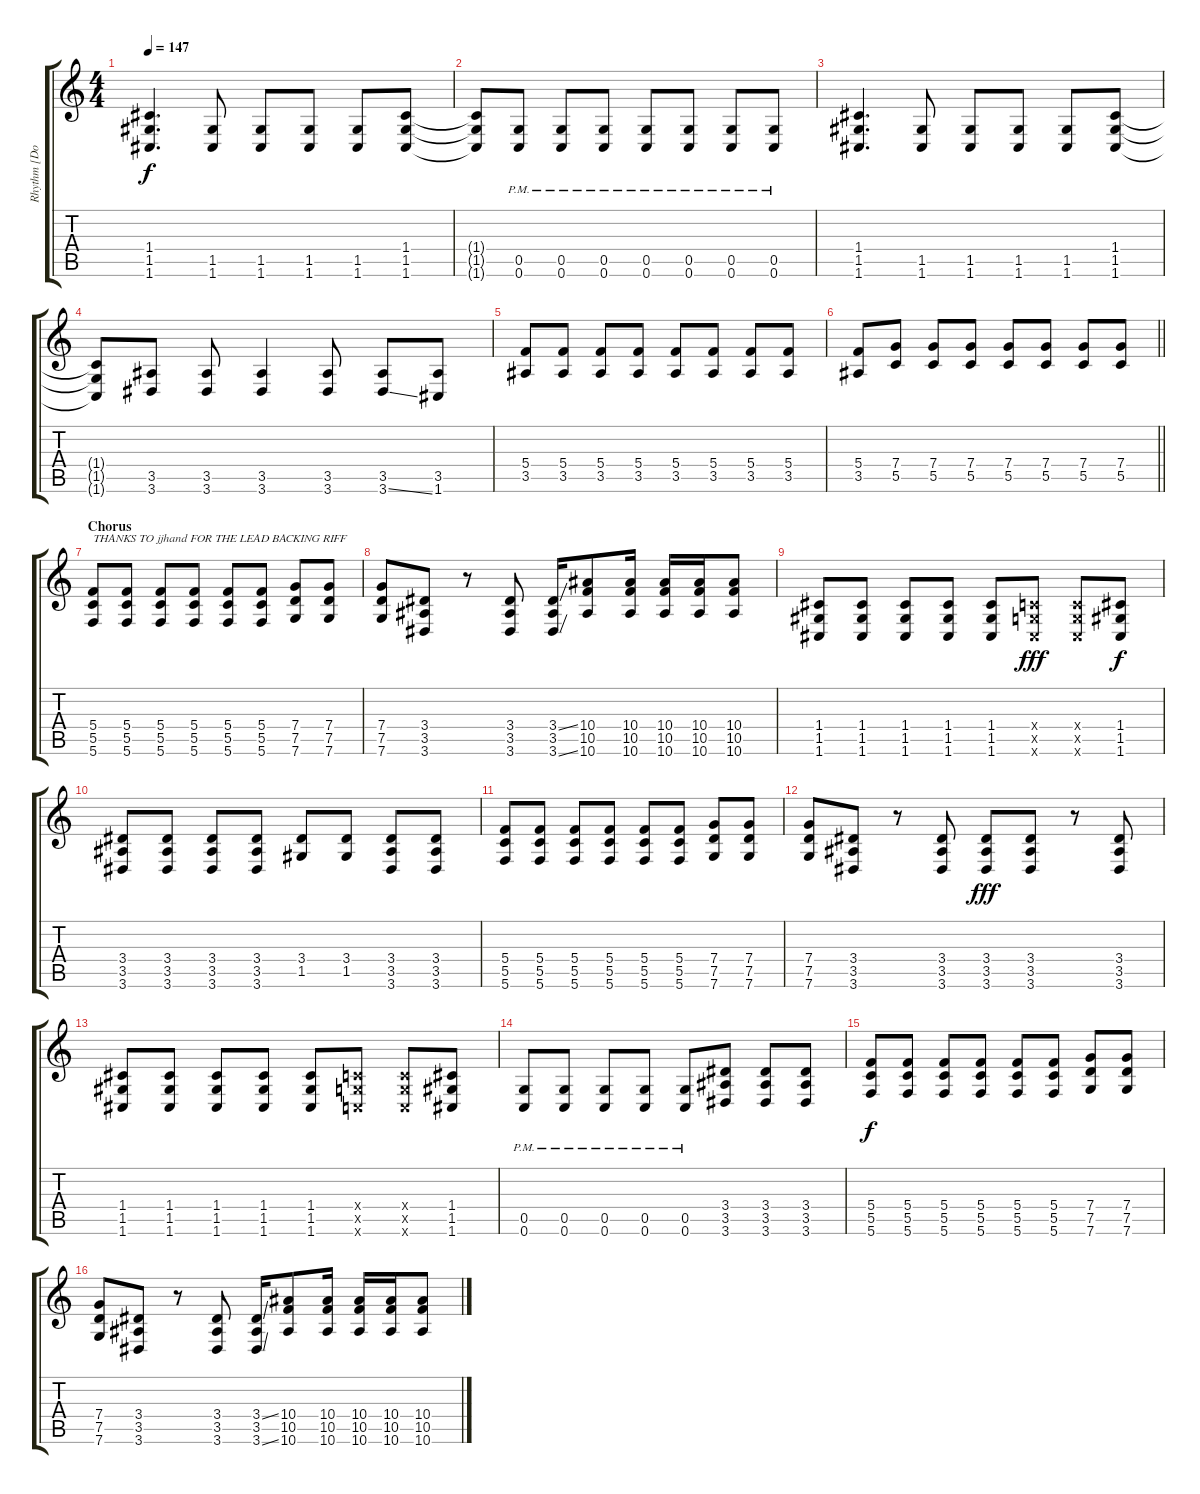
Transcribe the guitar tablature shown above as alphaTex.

\track ("Rhythm [Donegan]" "Rhythm [Do") {instrument distortionguitar}
\staff {score tabs}
\tuning (D4 A3 F3 C3 G2 C2) {hide}
\ts (4 4)
\tempo 147
\clef g2
\ks c
(1.4 1.5 1.6).4{d dy f} (1.5 1.6).8 (1.5 1.6).8 (1.5 1.6).8 (1.5 1.6).8 (1.4 1.5 1.6).8 |
(1.4{t} 1.5{t} 1.6{t}).8 (0.5{pm} 0.6{pm}).8 (0.5{pm} 0.6{pm}).8 (0.5{pm} 0.6{pm}).8 (0.5{pm} 0.6{pm}).8 (0.5{pm} 0.6{pm}).8 (0.5{pm} 0.6{pm}).8 (0.5{pm} 0.6{pm}).8 |
(1.4 1.5 1.6).4{d} (1.5 1.6).8 (1.5 1.6).8 (1.5 1.6).8 (1.5 1.6).8 (1.4 1.5 1.6).8 |
(1.4{t} 1.5{t} 1.6{t}).8 (3.5 3.6).8 (3.5 3.6).8 (3.5 3.6).4 (3.5 3.6).8 (3.5 3.6{ss}).8 (3.5 1.6).8 |
(5.4 3.5).8 (5.4 3.5).8 (5.4 3.5).8 (5.4 3.5).8 (5.4 3.5).8 (5.4 3.5).8 (5.4 3.5).8 (5.4 3.5).8 |
\barLineRight lightlight
(5.4 3.5).8 (7.4 5.5).8 (7.4 5.5).8 (7.4 5.5).8 (7.4 5.5).8 (7.4 5.5).8 (7.4 5.5).8 (7.4 5.5).8 |
\section ("" "Chorus")
(5.4 5.5 5.6).8{txt "THANKS TO jjhand FOR THE LEAD BACKING RIFF"} (5.4 5.5 5.6).8 (5.4 5.5 5.6).8 (5.4 5.5 5.6).8 (5.4 5.5 5.6).8 (5.4 5.5 5.6).8 (7.4 7.5 7.6).8 (7.4 7.5 7.6).8 |
(7.4 7.5 7.6).8 (3.4 3.5 3.6).8 r.8 (3.4 3.5 3.6).8 (3.4{ss} 3.5 3.6{ss}).16 (10.4 10.5 10.6).8 (10.4 10.5 10.6).16 (10.4 10.5 10.6).16 (10.4 10.5 10.6).16 (10.4 10.5 10.6).8 |
(1.4 1.5 1.6).8 (1.4 1.5 1.6).8 (1.4 1.5 1.6).8 (1.4 1.5 1.6).8 (1.4 1.5 1.6).8 (0.4{x} 0.5{x} 1.6{x}).8{dy fff} (0.4{x} 0.5{x} 1.6{x}).8 (1.4 1.5 1.6).8{dy f} |
(3.4 3.5 3.6).8 (3.4 3.5 3.6).8 (3.4 3.5 3.6).8 (3.4 3.5 3.6).8 (3.4 1.5).8 (3.4 1.5).8 (3.4 3.5 3.6).8 (3.4 3.5 3.6).8 |
(5.4 5.5 5.6).8 (5.4 5.5 5.6).8 (5.4 5.5 5.6).8 (5.4 5.5 5.6).8 (5.4 5.5 5.6).8 (5.4 5.5 5.6).8 (7.4 7.5 7.6).8 (7.4 7.5 7.6).8 |
(7.4 7.5 7.6).8 (3.4 3.5 3.6).8 r.8 (3.4 3.5 3.6).8 (3.4 3.5 3.6).8{dy fff} (3.4 3.5 3.6).8 r.8 (3.4 3.5 3.6).8 |
(1.4 1.5 1.6).8 (1.4 1.5 1.6).8 (1.4 1.5 1.6).8 (1.4 1.5 1.6).8 (1.4 1.5 1.6).8 (0.4{x} 0.5{x} 0.6{x}).8 (0.4{x} 0.5{x} 0.6{x}).8 (1.4 1.5 1.6).8 |
(0.5{pm} 0.6{pm}).8 (0.5{pm} 0.6{pm}).8 (0.5{pm} 0.6{pm}).8 (0.5{pm} 0.6{pm}).8 (0.5{pm} 0.6{pm}).8 (3.4 3.5 3.6).8 (3.4 3.5 3.6).8 (3.4 3.5 3.6).8 |
(5.4 5.5 5.6).8{dy f} (5.4 5.5 5.6).8 (5.4 5.5 5.6).8 (5.4 5.5 5.6).8 (5.4 5.5 5.6).8 (5.4 5.5 5.6).8 (7.4 7.5 7.6).8 (7.4 7.5 7.6).8 |
(7.4 7.5 7.6).8 (3.4 3.5 3.6).8 r.8 (3.4 3.5 3.6).8 (3.4{ss} 3.5 3.6{ss}).16 (10.4 10.5 10.6).8 (10.4 10.5 10.6).16 (10.4 10.5 10.6).16 (10.4 10.5 10.6).16 (10.4 10.5 10.6).8
